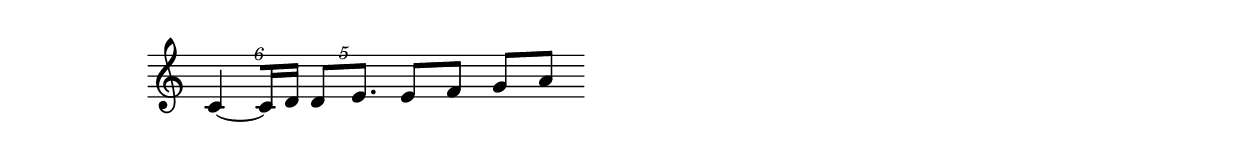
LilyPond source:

#(ly:set-option 'midi-extension "mid")
\version "2.12.3"
\include "english.ly"
\header{


}
%{

%}
melody = {
\once \override Staff.TimeSignature #'stencil = ##f
\clef treble
\key c \major
\cadenzaOn


 \times 4/6{ c'4[~c'16 d'16] }  \times 4/5{ d'8[ e'8.] }  e'8[ f'8] g'8[ a'8] \break

}


text = \lyricmode {
        
}

\score{

<<
\new Voice = "one" {
\melody
}
\new Lyrics \lyricsto "one" \text
>>
\layout {
\context {
\Score
\remove "Bar_number_engraver"
}
}
\midi {
\context {
\Score
tempoWholesPerMinute = #(ly:make-moment 200 4)
}
}
}